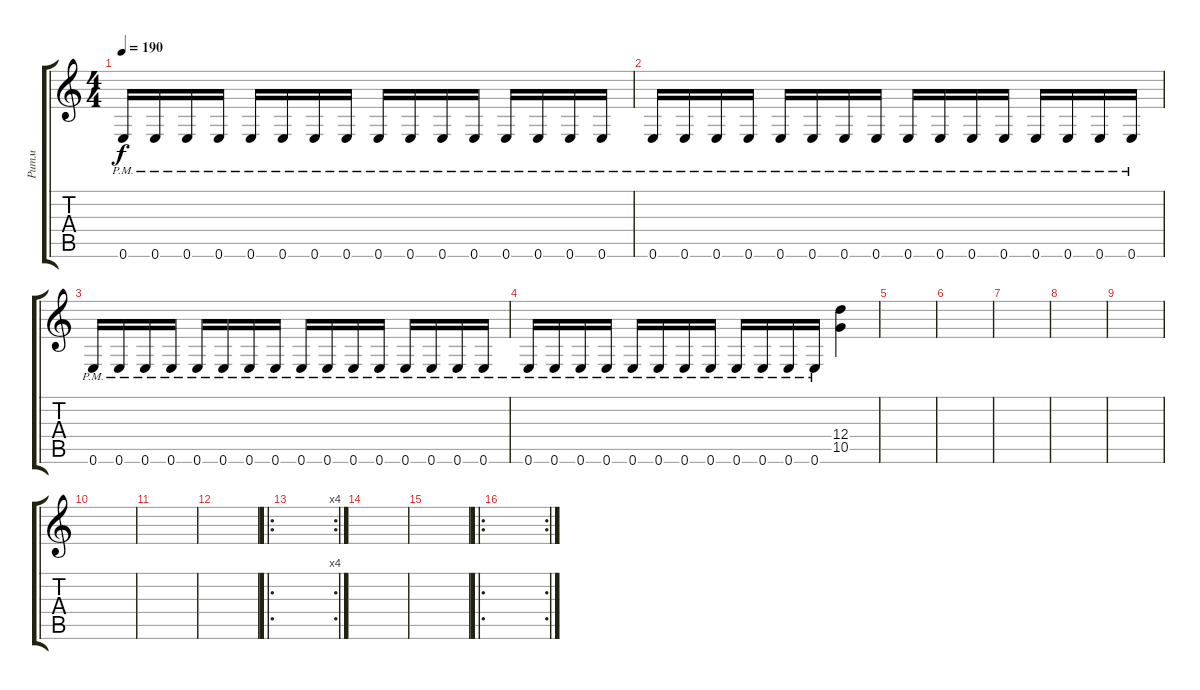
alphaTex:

\track ("Ритм" "Ритм") {instrument distortionguitar}
\staff {score tabs}
\tuning (E4 B3 G3 D3 A2 E2) {hide}
\ts (4 4)
\tempo 190
\clef g2
\ks c
0.6{pm}.16{dy f instrument distortionguitar} 0.6{pm}.16 0.6{pm}.16 0.6{pm}.16 0.6{pm}.16 0.6{pm}.16 0.6{pm}.16 0.6{pm}.16 0.6{pm}.16 0.6{pm}.16 0.6{pm}.16 0.6{pm}.16 0.6{pm}.16 0.6{pm}.16 0.6{pm}.16 0.6{pm}.16 |
0.6{pm}.16 0.6{pm}.16 0.6{pm}.16 0.6{pm}.16 0.6{pm}.16 0.6{pm}.16 0.6{pm}.16 0.6{pm}.16 0.6{pm}.16 0.6{pm}.16 0.6{pm}.16 0.6{pm}.16 0.6{pm}.16 0.6{pm}.16 0.6{pm}.16 0.6{pm}.16 |
0.6{pm}.16 0.6{pm}.16 0.6{pm}.16 0.6{pm}.16 0.6{pm}.16 0.6{pm}.16 0.6{pm}.16 0.6{pm}.16 0.6{pm}.16 0.6{pm}.16 0.6{pm}.16 0.6{pm}.16 0.6{pm}.16 0.6{pm}.16 0.6{pm}.16 0.6{pm}.16 |
0.6{pm}.16 0.6{pm}.16 0.6{pm}.16 0.6{pm}.16 0.6{pm}.16 0.6{pm}.16 0.6{pm}.16 0.6{pm}.16 0.6{pm}.16 0.6{pm}.16 0.6{pm}.16 0.6{pm}.16 (12.4 10.5).4 |
|
|
|
|
|
|
|
|
\ro
\rc 4
|
|
|
\ro
\rc 2
